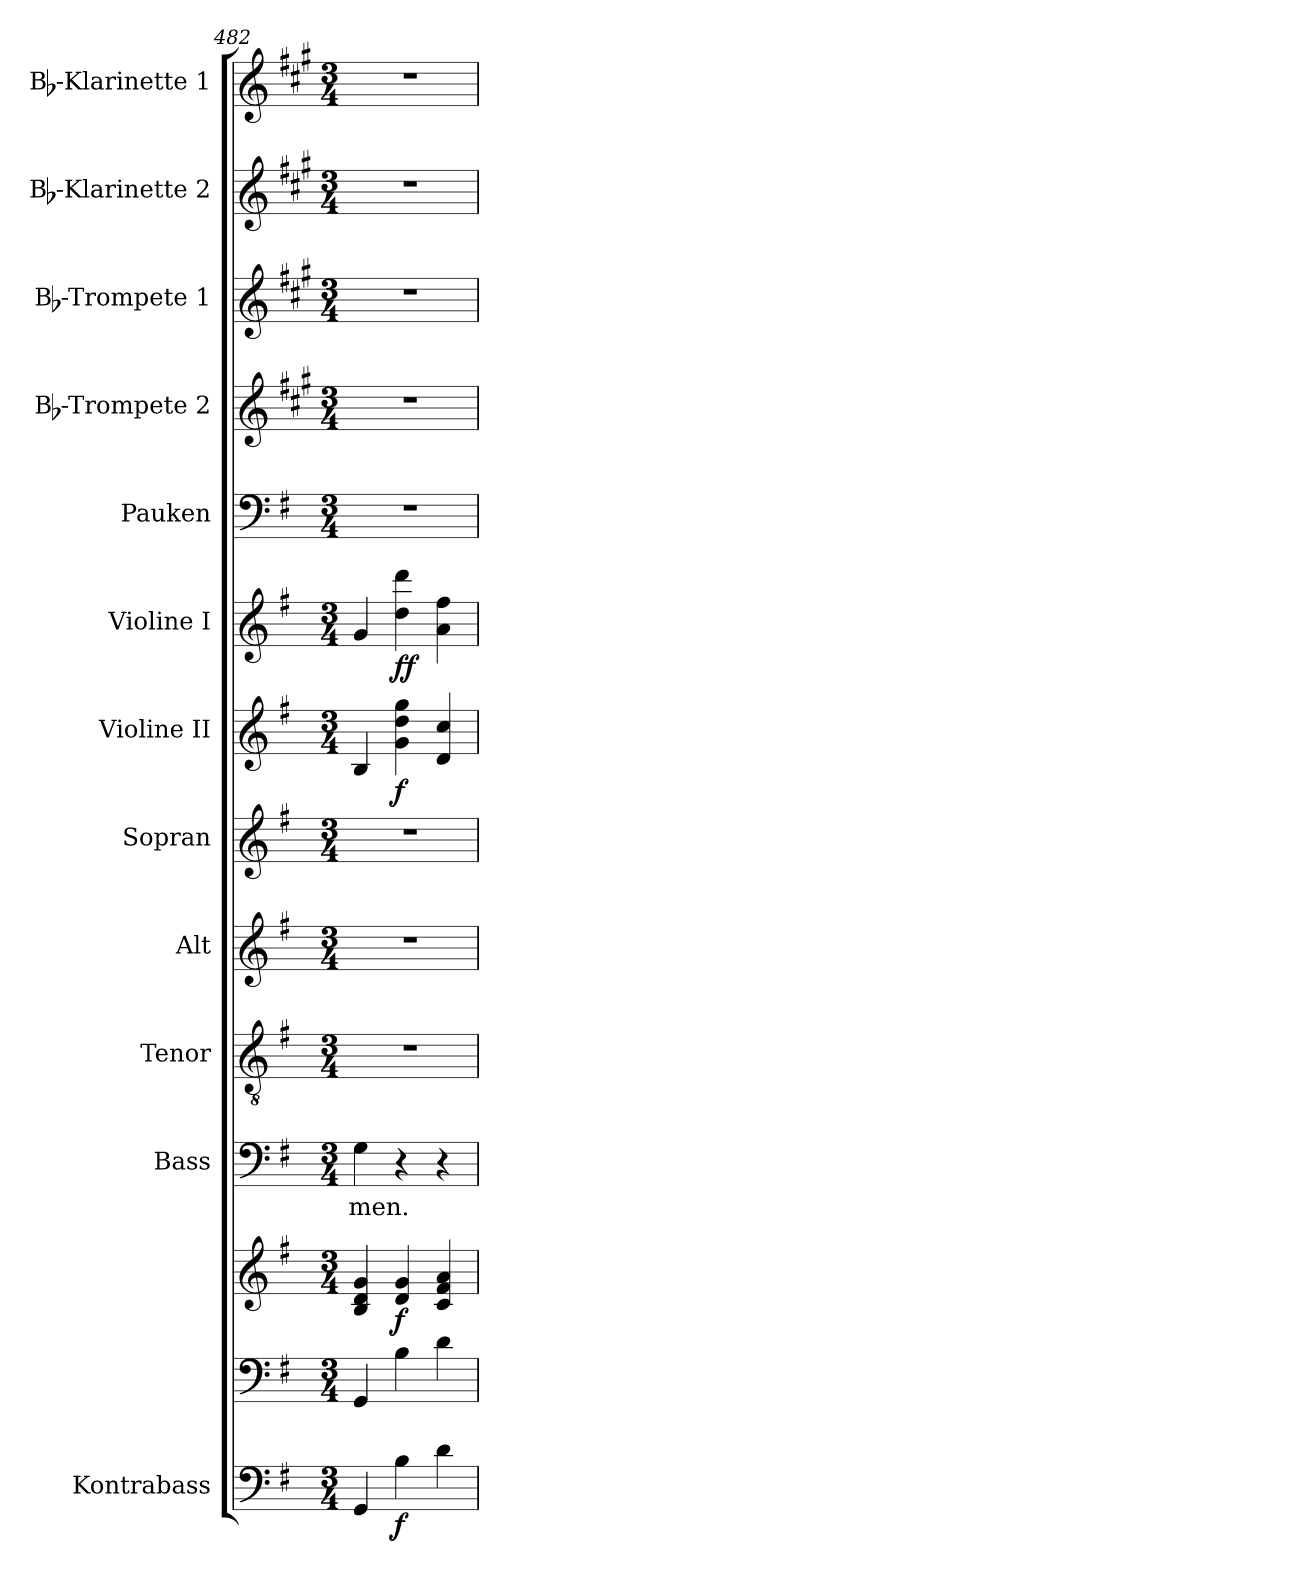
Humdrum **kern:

**kern	**dynam	**kern	**kern	**dynam	**kern	**text	**kern	**kern	**kern	**kern	**dynam	**kern	**dynam	**kern	**kern	**kern	**kern	**kern
*part13	*part13	*part12	*part12	*part12	*part11	*part11	*part10	*part9	*part8	*part7	*part7	*part6	*part6	*part5	*part4	*part3	*part2	*part1
*staff14	*staff14	*staff13	*staff12	*staff12/13	*staff11	*staff11	*staff10	*staff9	*staff8	*staff7	*staff7	*staff6	*staff6	*staff5	*staff4	*staff3	*staff2	*staff1
*I"Kontrabass	*	*	*	*	*I"Bass	*	*I"Tenor	*I"Alt	*I"Sopran	*I"Violine II	*	*I"Violine I	*	*I"Pauken	*I"Bb-Trompete 2	*I"Bb-Trompete 1	*I"Bb-Klarinette 2	*I"Bb-Klarinette 1
*I'Kb.	*	*	*	*	*I'B.	*	*I'T.	*I'A.	*I'S.	*I'Vl. II	*	*I'Vl. I	*	*I'Pk.	*I'Bb Trp. 2	*I'Bb Trp. 1	*I'Bb Kl. 2	*I'Bb Kl. 1
*clefF4	*	*clefF4	*clefG2	*	*clefF4	*	*clefGv2	*clefG2	*clefG2	*clefG2	*	*clefG2	*	*clefF4	*clefG2	*clefG2	*clefG2	*clefG2
*ITrd7c12	*	*	*	*	*	*	*	*	*	*	*	*	*	*	*ITrd1c2	*ITrd1c2	*ITrd1c2	*ITrd1c2
*k[f#]	*	*k[f#]	*k[f#]	*	*k[f#]	*	*k[f#]	*k[f#]	*k[f#]	*k[f#]	*	*k[f#]	*	*k[f#]	*k[f#]	*k[f#]	*k[f#]	*k[f#]
*G:	*	*G:	*G:	*	*G:	*	*G:	*G:	*G:	*G:	*	*G:	*	*G:	*G:	*G:	*G:	*G:
*M3/4	*	*M3/4	*M3/4	*	*M3/4	*	*M3/4	*M3/4	*M3/4	*M3/4	*	*M3/4	*	*M3/4	*M3/4	*M3/4	*M3/4	*M3/4
=482	=482	=482	=482	=482	=482	=482	=482	=482	=482	=482	=482	=482	=482	=482	=482	=482	=482	=482
!	!	!	!	!	!	!LO:LY:b	!	!	!	!	!	!	!	!	!	!	!	!
4GGG/	.	4GG/	4B/ 4d/ 4g/	.	4G\	-men.	2.r	2.r	2.r	4B/	.	4g/	.	2.r	2.r	2.r	2.r	2.r
!	!LO:DY:b	!	!	!LO:DY:b	!	!	!	!	!	!	!LO:DY:b	!	!LO:DY:b	!	!	!	!	!
4BB\	f	4B\	4d/ 4g/	f	4r	.	.	.	.	4g\ 4dd\ 4gg\	f	4dd\ 4ddd\	ff	.	.	.	.	.
4D\	.	4d\	4c/ 4f#/ 4a/	.	4r	.	.	.	.	4d/ 4cc/	.	4a\ 4ff#\	.	.	.	.	.	.
=	=	=	=	=	=	=	=	=	=	=	=	=	=	=	=	=	=	=
*-	*-	*-	*-	*-	*-	*-	*-	*-	*-	*-	*-	*-	*-	*-	*-	*-	*-	*-
